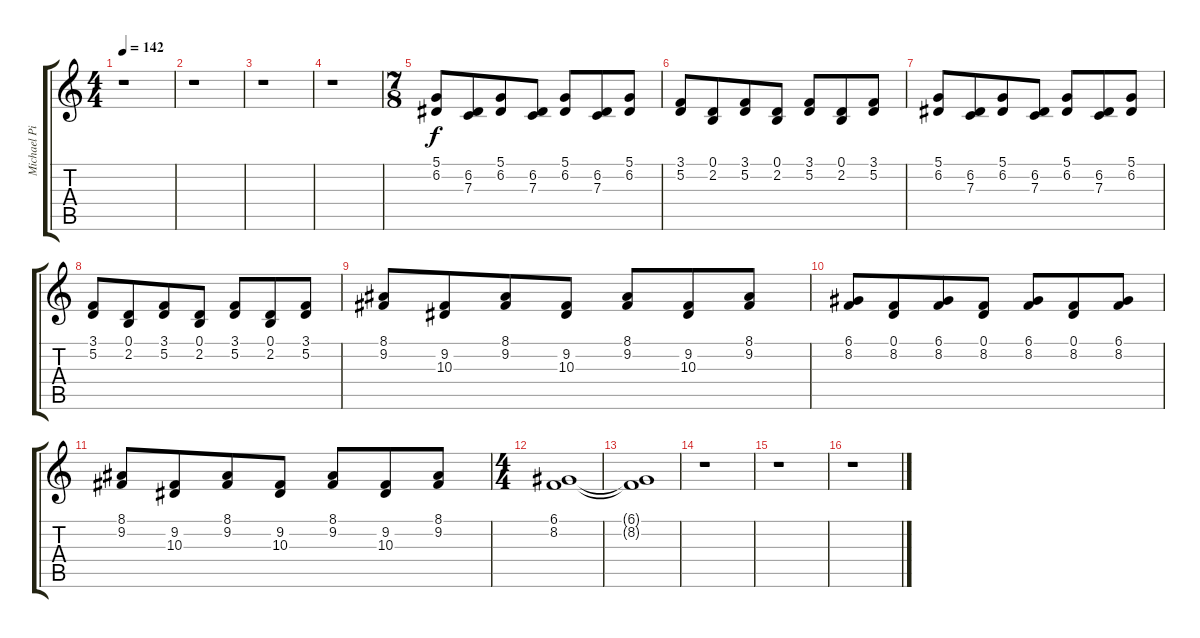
\track ("Michael Pinella" "Michael Pi") {instrument harpsichord}
\staff {score tabs}
\tuning (D4 A3 F3 C3 G2 D2) {hide}
\ts (4 4)
\tempo 142
\clef g2
\ks c
r.1{dy f} |
r.1 |
r.1 |
r.1 |
\ts (7 8)
(5.1 6.2).8 (6.2 7.3).8 (5.1 6.2).8 (6.2 7.3).8 (5.1 6.2).8 (6.2 7.3).8 (5.1 6.2).8 |
(3.1 5.2).8 (0.1 2.2).8 (3.1 5.2).8 (0.1 2.2).8 (3.1 5.2).8 (0.1 2.2).8 (3.1 5.2).8 |
(5.1 6.2).8 (6.2 7.3).8 (5.1 6.2).8 (6.2 7.3).8 (5.1 6.2).8 (6.2 7.3).8 (5.1 6.2).8 |
(3.1 5.2).8 (0.1 2.2).8 (3.1 5.2).8 (0.1 2.2).8 (3.1 5.2).8 (0.1 2.2).8 (3.1 5.2).8 |
(8.1 9.2).8 (9.2 10.3).8 (8.1 9.2).8 (9.2 10.3).8 (8.1 9.2).8 (9.2 10.3).8 (8.1 9.2).8 |
(6.1 8.2).8 (0.1 8.2).8 (6.1 8.2).8 (0.1 8.2).8 (6.1 8.2).8 (0.1 8.2).8 (6.1 8.2).8 |
(8.1 9.2).8 (9.2 10.3).8 (8.1 9.2).8 (9.2 10.3).8 (8.1 9.2).8 (9.2 10.3).8 (8.1 9.2).8 |
\ts (4 4)
(6.1 8.2).1 |
(6.1{t} 8.2{t}).1 |
r.1 |
r.1 |
r.1
